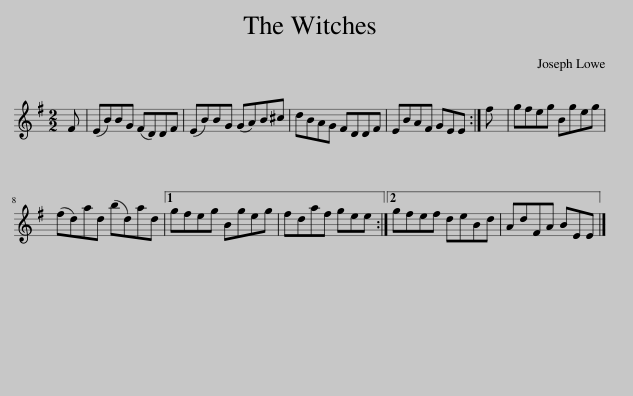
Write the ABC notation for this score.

X:1
L:1/8
M:2/2
I:linebreak $
K:Emin
V:1 treble
V:1
 F | (EB)BG (FD)DF | (EB)BG (GA)B^c | dBAG FDDF | EBAF GEE :| %5
 f | gfeg Bgeg |$ (fd)ad (bd)ad |1 gfeg Bgeg | fdaf gee :|2 %10
 gfef deBd | AdFA BEE |] %12
